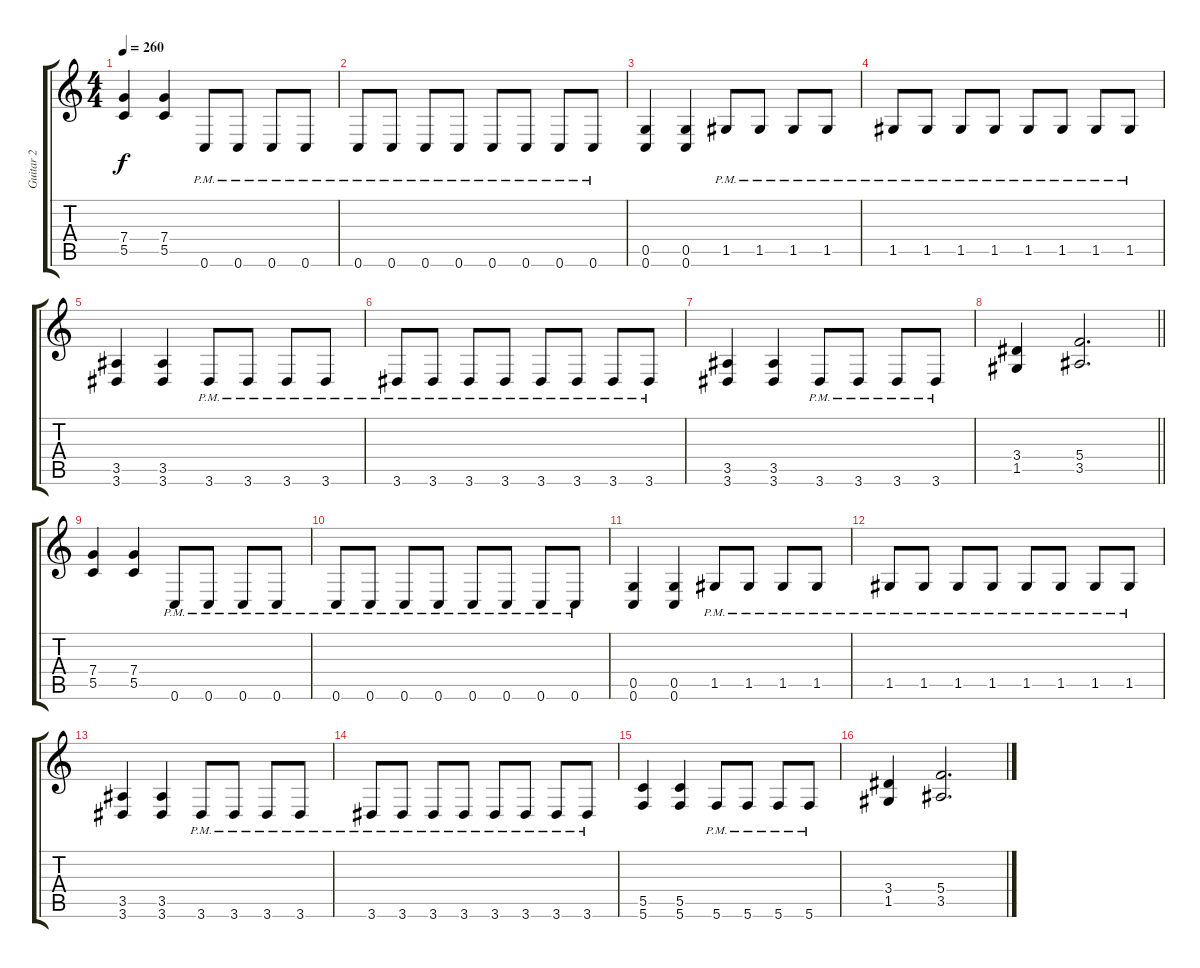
\track ("Guitar 2" "Guitar 2") {instrument distortionguitar}
\staff {score tabs}
\tuning (D4 A3 F3 C3 G2 C2) {hide}
\ts (4 4)
\tempo 260
\clef g2
\ks c
(7.4 5.5).4{dy f balance 16} (7.4 5.5).4 0.6{pm}.8 0.6{pm}.8 0.6{pm}.8 0.6{pm}.8 |
0.6{pm}.8 0.6{pm}.8 0.6{pm}.8 0.6{pm}.8 0.6{pm}.8 0.6{pm}.8 0.6{pm}.8 0.6{pm}.8 |
(0.5 0.6).4 (0.5 0.6).4 1.5{pm}.8 1.5{pm}.8 1.5{pm}.8 1.5{pm}.8 |
1.5{pm}.8 1.5{pm}.8 1.5{pm}.8 1.5{pm}.8 1.5{pm}.8 1.5{pm}.8 1.5{pm}.8 1.5{pm}.8 |
(3.5 3.6).4 (3.5 3.6).4 3.6{pm}.8 3.6{pm}.8 3.6{pm}.8 3.6{pm}.8 |
3.6{pm}.8 3.6{pm}.8 3.6{pm}.8 3.6{pm}.8 3.6{pm}.8 3.6{pm}.8 3.6{pm}.8 3.6{pm}.8 |
(3.5 3.6).4 (3.5 3.6).4 3.6{pm}.8 3.6{pm}.8 3.6{pm}.8 3.6{pm}.8 |
\barLineRight lightlight
(3.4 1.5).4 (5.4 3.5).2{d} |
(7.4 5.5).4{balance 8} (7.4 5.5).4 0.6{pm}.8 0.6{pm}.8 0.6{pm}.8 0.6{pm}.8 |
0.6{pm}.8 0.6{pm}.8 0.6{pm}.8 0.6{pm}.8 0.6{pm}.8 0.6{pm}.8 0.6{pm}.8 0.6{pm}.8 |
(0.5 0.6).4 (0.5 0.6).4 1.5{pm}.8 1.5{pm}.8 1.5{pm}.8 1.5{pm}.8 |
1.5{pm}.8 1.5{pm}.8 1.5{pm}.8 1.5{pm}.8 1.5{pm}.8 1.5{pm}.8 1.5{pm}.8 1.5{pm}.8 |
(3.5 3.6).4 (3.5 3.6).4 3.6{pm}.8 3.6{pm}.8 3.6{pm}.8 3.6{pm}.8 |
3.6{pm}.8 3.6{pm}.8 3.6{pm}.8 3.6{pm}.8 3.6{pm}.8 3.6{pm}.8 3.6{pm}.8 3.6{pm}.8 |
(5.5 5.6).4 (5.5 5.6).4 5.6{pm}.8 5.6{pm}.8 5.6{pm}.8 5.6{pm}.8 |
(3.4 1.5).4 (5.4 3.5).2{d}
